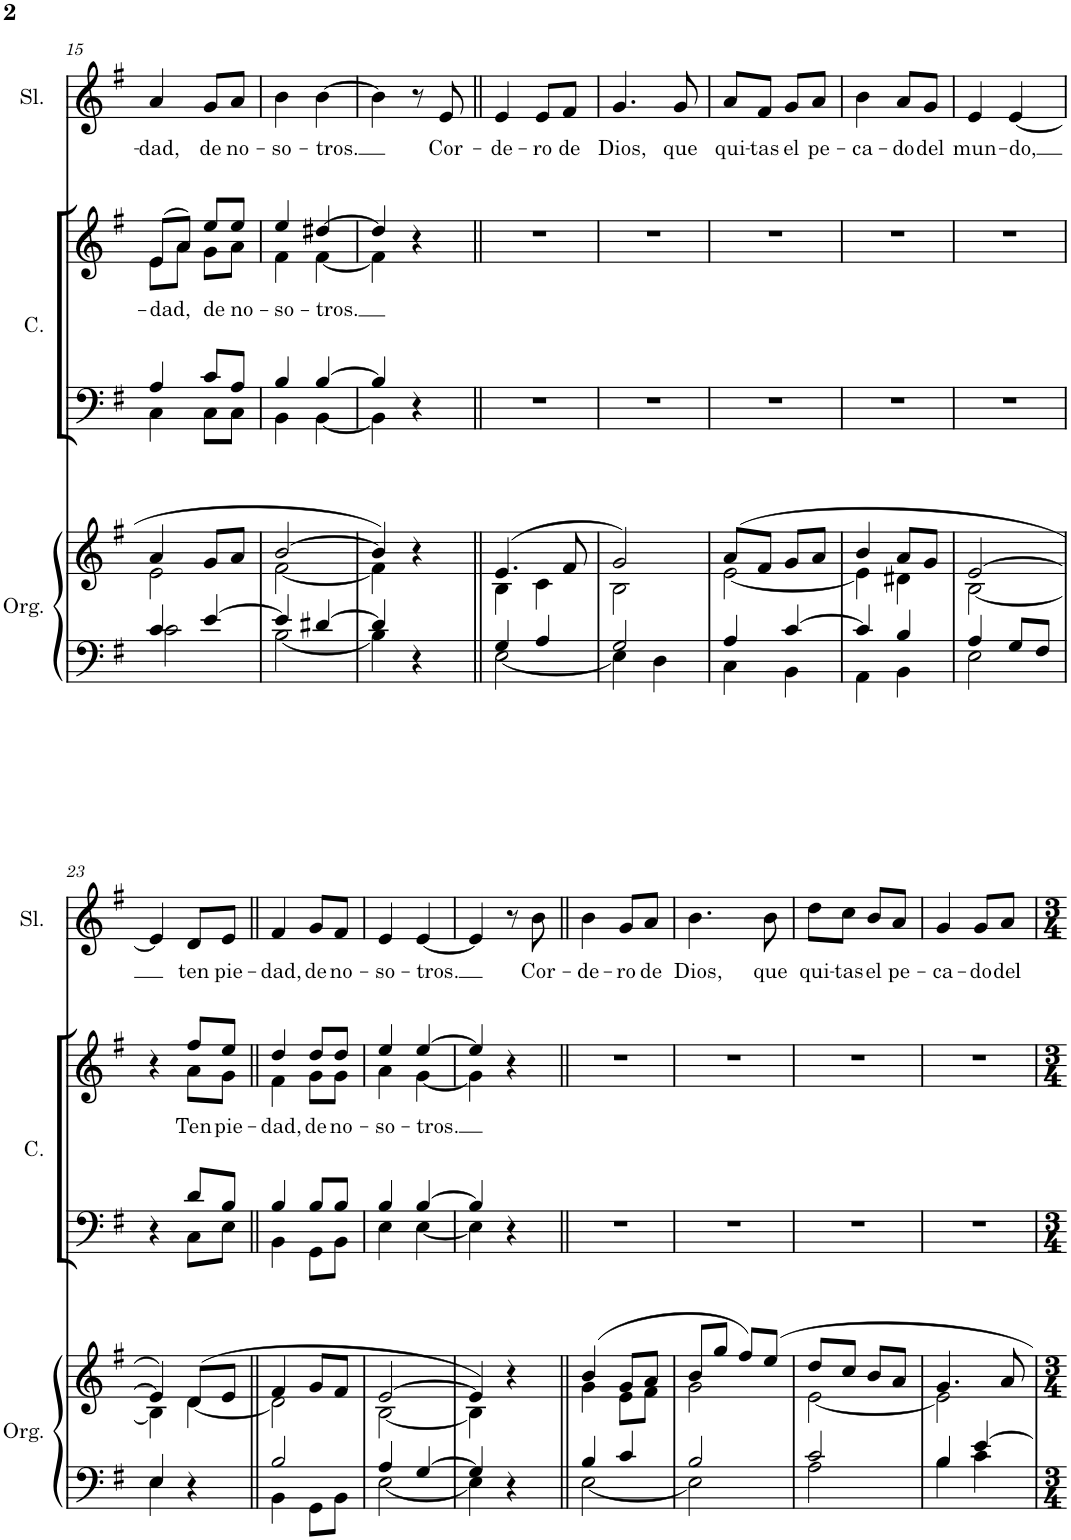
**kern	**kern	**kern	**kern	**text	**kern	**text
*part3	*part3	*part2	*part2	*part2	*part1	*part1
*staff5	*staff4	*staff3	*staff2	*staff2	*staff1	*staff1
*I"Órgano	*	*I"Coro	*	*	*I"Solista	*
*	*	*I'C.	*	*	*I'Sl.	*
!!LO:PB:g=z
*clefF4	*clefG2	*clefF4	*clefG2	*	*clefG2	*
*k[f#]	*k[f#]	*k[f#]	*k[f#]	*	*k[f#]	*
*M2/4	*M2/4	*M2/4	*M2/4	*	*M2/4	*
=15	=15	=15	=15	=15	=15	=15
*^	*^	*^	*	*	*	*
!	!	!	!	!	!	!	!LO:LY:b	!	!LO:LY:b
*	*	*	*	*	*	*^	*	*	*
4c/	2c\	4a/	2e\	4A/	4C\	(8e/L	8e\L	-dad,	4a/	-dad,
.	.	.	.	.	.	8a/J)	8a\J	.	.	.
!	!	!	!	!	!	!	!	!LO:LY:b	!	!LO:LY:b
[4e/	.	8g/L	.	8c/L	8C\L	8ee/L	8g\L	de	8g/L	de
!	!	!	!	!	!	!	!	!LO:LY:b	!	!LO:LY:b
.	.	8a/J	.	8A/J	8C\J	8ee/J	8a\J	no-	8a/J	no-
=16	=16	=16	=16	=16	=16	=16	=16	=16	=16	=16
!	!	!	!	!	!	!	!	!LO:LY:b	!	!LO:LY:b
4e/]	[2B\	[2b/	[2f#\	4B/	4BB\	4ee/	4f#\	-so-	4b\	-so-
!	!	!	!	!	!	!	!	!LO:LY:b	!	!LO:LY:b
[4d#X/	.	.	.	[4B/	[4BB\	[4dd#X/	[4f#\	-tros.	[4b\	-tros.
=17	=17	=17	=17	=17	=17	=17	=17	=17	=17	=17
4d#/]	4B\]	4b/]	4f#\]	4B/]	4BB\]	4dd#/]	4f#\]	.	4b\]	.
4r	4ryy	4r	4ryy	4r	4ryy	4r	4ryy	.	8r	.
!	!	!	!	!	!	!	!	!	!	!LO:LY:b
.	.	.	.	.	.	.	.	.	8e/	Cor-
*	*	*	*	*v	*v	*	*	*	*	*
*	*	*	*	*	*v	*v	*	*	*
=18||	=18||	=18||	=18||	=18||	=18||	=18||	=18||	=18||
!	!	!	!	!	!	!	!	!LO:LY:b
4G/	[2E\	(4.e/	4B\	2r	2r	.	4e/	-de-
!	!	!	!	!	!	!	!	!LO:LY:b
4A/	.	.	4c\	.	.	.	8e/L	-ro
!	!	!	!	!	!	!	!	!LO:LY:b
.	.	8f#/	.	.	.	.	8f#/J	de
=19	=19	=19	=19	=19	=19	=19	=19	=19
!	!	!	!	!	!	!	!	!LO:LY:b
2G/	4E\]	2g/)	2B\	2r	2r	.	4.g/	Dios,
.	4D\	.	.	.	.	.	.	.
!	!	!	!	!	!	!	!	!LO:LY:b
.	.	.	.	.	.	.	8g/	que
=20	=20	=20	=20	=20	=20	=20	=20	=20
!	!	!	!	!	!	!	!	!LO:LY:b
4A/	4C\	(8a/L	[2e\	2r	2r	.	8a/L	qui-
!	!	!	!	!	!	!	!	!LO:LY:b
.	.	8f#/J	.	.	.	.	8f#/J	-tas
!	!	!	!	!	!	!	!	!LO:LY:b
[4c/	4BB\	8g/L	.	.	.	.	8g/L	el
!	!	!	!	!	!	!	!	!LO:LY:b
.	.	8a/J	.	.	.	.	8a/J	pe-
=21	=21	=21	=21	=21	=21	=21	=21	=21
!	!	!	!	!	!	!	!	!LO:LY:b
4c/]	4AA\	4b/	4e\]	2r	2r	.	4b\	-ca-
!	!	!	!	!	!	!	!	!LO:LY:b
4B/	4BB\	8a/L	4d#X\	.	.	.	8a/L	-do
!	!	!	!	!	!	!	!	!LO:LY:b
.	.	8g/J	.	.	.	.	8g/J	del
=22	=22	=22	=22	=22	=22	=22	=22	=22
!	!	!	!	!	!	!	!	!LO:LY:b
4A/	2E\	[2e/	[2B\	2r	2r	.	4e/	mun-
!	!	!	!	!	!	!	!	!LO:LY:b
8G/L	.	.	.	.	.	.	[4e/	-do,
8F#/J	.	.	.	.	.	.	.	.
!!LO:LB:g=z
=23	=23	=23	=23	=23	=23	=23	=23	=23
*	*	*	*	*^	*^	*	*	*
4E/	4E\	4e/])	4B\]	4r	4ryy	4r	4ryy	.	4e/]	.
!	!	!	!	!	!	!	!	!LO:LY:b	!	!LO:LY:b
4r	4ryy	(8d/L	[4d\	8d/L	8C\L	8ff#/L	8a\L	Ten	8d/L	ten
!	!	!	!	!	!	!	!	!LO:LY:b	!	!LO:LY:b
.	.	8e/J	.	8B/J	8E\J	8ee/J	8g\J	pie-	8e/J	pie-
=24||	=24||	=24||	=24||	=24||	=24||	=24||	=24||	=24||	=24||	=24||
!	!	!	!	!	!	!	!	!LO:LY:b	!	!LO:LY:b
2B/	4BB\	4f#/	2d\]	4B/	4BB\	4dd/	4f#\	-dad,	4f#/	-dad,
!	!	!	!	!	!	!	!	!LO:LY:b	!	!LO:LY:b
.	8GG\L	8g/L	.	8B/L	8GG\L	8dd/L	8g\L	de	8g/L	de
!	!	!	!	!	!	!	!	!LO:LY:b	!	!LO:LY:b
.	8BB\J	8f#/J	.	8B/J	8BB\J	8dd/J	8g\J	no-	8f#/J	no-
=25	=25	=25	=25	=25	=25	=25	=25	=25	=25	=25
!	!	!	!	!	!	!	!	!LO:LY:b	!	!LO:LY:b
4A/	[2E\	[2e/	[2B\	4B/	4E\	4ee/	4a\	-so-	4e/	-so-
!	!	!	!	!	!	!	!	!LO:LY:b	!	!LO:LY:b
[4G/	.	.	.	[4B/	[4E\	[4ee/	[4g\	-tros.	[4e/	-tros.
=26	=26	=26	=26	=26	=26	=26	=26	=26	=26	=26
4G/]	4E\]	4e/])	4B\]	4B/]	4E\]	4ee/]	4g\]	.	4e/]	.
4r	4ryy	4r	4ryy	4r	4ryy	4r	4ryy	.	8r	.
!	!	!	!	!	!	!	!	!	!	!LO:LY:b
.	.	.	.	.	.	.	.	.	8b\	Cor-
*	*	*	*	*v	*v	*	*	*	*	*
*	*	*	*	*	*v	*v	*	*	*
=27||	=27||	=27||	=27||	=27||	=27||	=27||	=27||	=27||
!	!	!	!	!	!	!	!	!LO:LY:b
4B/	[2E\	(4b/	4g\	2r	2r	.	4b\	-de-
!	!	!	!	!	!	!	!	!LO:LY:b
4c/	.	8g/L	8e\L	.	.	.	8g/L	-ro
!	!	!	!	!	!	!	!	!LO:LY:b
.	.	8a/J	8f#\J	.	.	.	8a/J	de
=28	=28	=28	=28	=28	=28	=28	=28	=28
!	!	!	!	!	!	!	!	!LO:LY:b
2B/	2E\]	8b/L	2g\	2r	2r	.	4.b\	Dios,
.	.	8gg/J	.	.	.	.	.	.
.	.	8ff#/L)	.	.	.	.	.	.
!	!	!	!	!	!	!	!	!LO:LY:b
.	.	8ee/J	.	.	.	.	8b\	que
=29	=29	=29	=29	=29	=29	=29	=29	=29
!	!	!	!	!	!	!	!	!LO:LY:b
2c/	2A\	8dd/L	[2e\	2r	2r	.	8dd\L	qui-
!	!	!	!	!	!	!	!	!LO:LY:b
.	.	8cc/J	.	.	.	.	8cc\J	-tas
!	!	!	!	!	!	!	!	!LO:LY:b
.	.	8b/L	.	.	.	.	8b/L	el
!	!	!	!	!	!	!	!	!LO:LY:b
.	.	8a/J	.	.	.	.	8a/J	pe-
=30	=30	=30	=30	=30	=30	=30	=30	=30
!	!	!	!	!	!	!	!	!LO:LY:b
4B/	4B\	4.g/	2e\]	2r	2r	.	4g/	-ca-
!	!	!	!	!	!	!	!	!LO:LY:b
[4e/	4c\	.	.	.	.	.	8g/L	-do
!	!	!	!	!	!	!	!	!LO:LY:b
.	.	8a/	.	.	.	.	8a/J	del
*v	*v	*	*	*	*	*	*	*
*	*v	*v	*	*	*	*	*
=	=	=	=	=	=	=
*-	*-	*-	*-	*-	*-	*-
